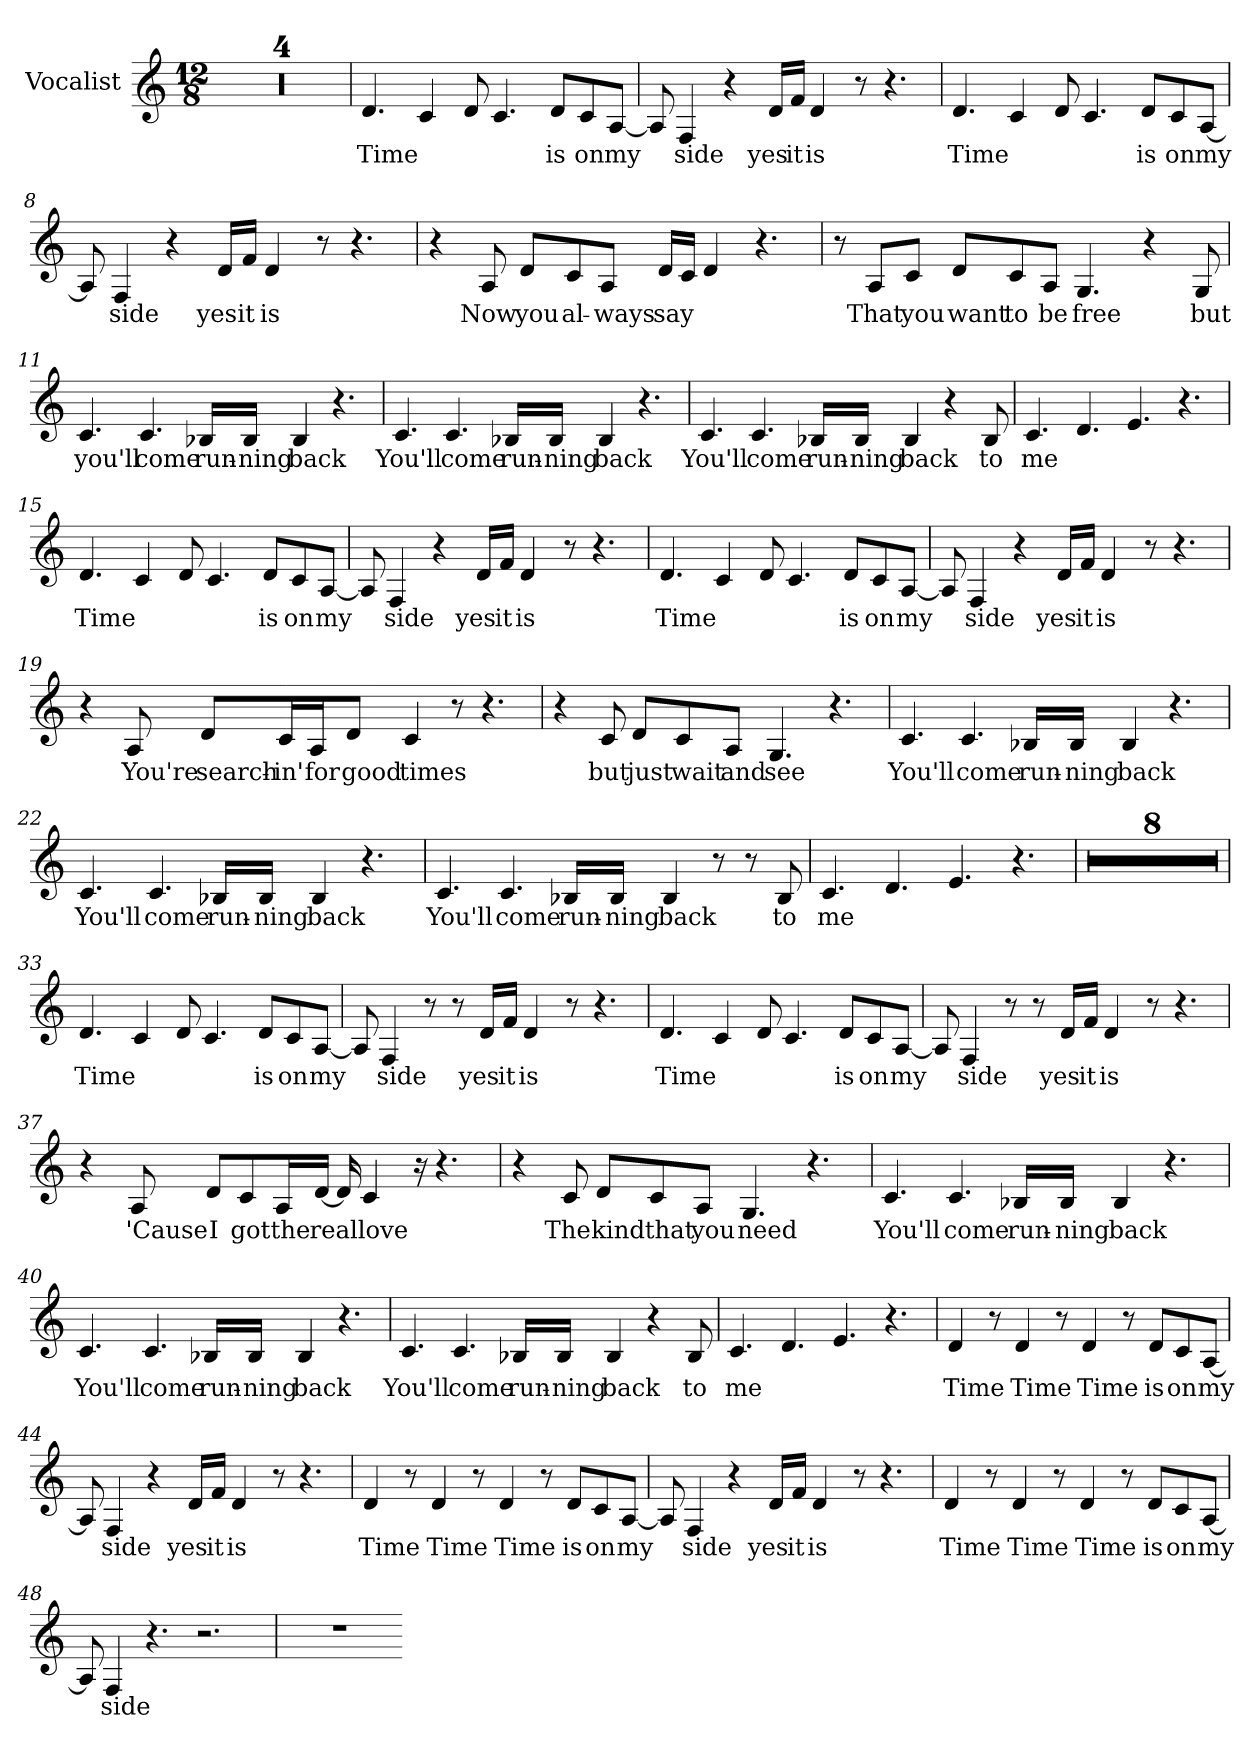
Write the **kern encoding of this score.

**kern	**text
*part1	*part1
*staff1	*staff1
*I"Vocalist	*
*clefG2	*
*M12/8	*
=1	=1
*clefG2	*
*M12/8	*
1.r	.
=2	=2
1.r	.
=3	=3
1.r	.
=4	=4
1.r	.
=5	=5
4.d	Time
4c	_
8d	_
4.c	_
8d/L	is
8c/	on
[8A/J	my
=6	=6
8A]	_
4F	side
4r	.
16d/LL	yes
16f/JJ	it
4d	is
8r	.
4.r	.
=7	=7
4.d	Time
4c	_
8d	_
4.c	_
8d/L	is
8c/	on
[8A/J	my
=8	=8
8A]	_
4F	side
4r	.
16d/LL	yes
16f/JJ	it
4d	is
8r	.
4.r	.
=9	=9
4r	.
8A	Now
8d/L	you
8c/	al-
8A/J	-ways
16d/LL	say
16c/JJ	_
4d	_
4.r	.
=10	=10
8r	.
8A/L	That
8c/J	you
8d/L	want
8c/	to
8A/J	be
4.G	free
4r	.
8G	but
=11	=11
4.c	you'll
4.c	come
16B-X/LL	run-
16B-/JJ	-ning
4B-	back
4.r	.
=12	=12
4.c	You'll
4.c	come
16B-X/LL	run-
16B-/JJ	-ning
4B-	back
4.r	.
=13	=13
4.c	You'll
4.c	come
16B-X/LL	run-
16B-/JJ	-ning
4B-	back
4r	.
8B-	to
=14	=14
4.c	me
4.d	_
4.e	_
4.r	.
=15	=15
4.d	Time
4c	_
8d	_
4.c	_
8d/L	is
8c/	on
[8A/J	my
=16	=16
8A]	_
4F	side
4r	.
16d/LL	yes
16f/JJ	it
4d	is
8r	.
4.r	.
=17	=17
4.d	Time
4c	_
8d	_
4.c	_
8d/L	is
8c/	on
[8A/J	my
=18	=18
8A]	_
4F	side
4r	.
16d/LL	yes
16f/JJ	it
4d	is
8r	.
4.r	.
=19	=19
4r	.
8A	You're
8d/L	search-
16c/L	-in'
16A/J	for
8d/J	good
4c	times
8r	.
4.r	.
=20	=20
4r	.
8c	but
8d/L	just
8c/	wait
8A/J	and
4.G	see
4.r	.
=21	=21
4.c	You'll
4.c	come
16B-X/LL	run-
16B-/JJ	-ning
4B-	back
4.r	.
=22	=22
4.c	You'll
4.c	come
16B-X/LL	run-
16B-/JJ	-ning
4B-	back
4.r	.
=23	=23
4.c	You'll
4.c	come
16B-X/LL	run-
16B-/JJ	-ning
4B-	back
8r	.
8r	.
8B-	to
=24	=24
4.c	me
4.d	_
4.e	_
4.r	.
=25	=25
1.r	.
=26	=26
1.r	.
=27	=27
1.r	.
=28	=28
1.r	.
=29	=29
1.r	.
=30	=30
1.r	.
=31	=31
1.r	.
=32	=32
1.r	.
=33	=33
4.d	Time
4c	_
8d	_
4.c	_
8d/L	is
8c/	on
[8A/J	my
=34	=34
8A]	_
4F	side
8r	.
8r	.
16d/LL	yes
16f/JJ	it
4d	is
8r	.
4.r	.
=35	=35
4.d	Time
4c	_
8d	_
4.c	_
8d/L	is
8c/	on
[8A/J	my
=36	=36
8A]	_
4F	side
8r	.
8r	.
16d/LL	yes
16f/JJ	it
4d	is
8r	.
4.r	.
=37	=37
4r	.
8A	'Cause
8d/L	I
8c/	got
16A/L	the
[16d/JJ	real
16d]	_
4c	love
16r	.
4.r	.
=38	=38
4r	.
8c	The
8d/L	kind
8c/	that
8A/J	you
4.G	need
4.r	.
=39	=39
4.c	You'll
4.c	come
16B-X/LL	run-
16B-/JJ	-ning
4B-	back
4.r	.
=40	=40
4.c	You'll
4.c	come
16B-X/LL	run-
16B-/JJ	-ning
4B-	back
4.r	.
=41	=41
4.c	You'll
4.c	come
16B-X/LL	run-
16B-/JJ	-ning
4B-	back
4r	.
8B-	to
=42	=42
4.c	me
4.d	_
4.e	_
4.r	.
=43	=43
4d	Time
8r	.
4d	Time
8r	.
4d	Time
8r	.
8d/L	is
8c/	on
[8A/J	my
=44	=44
8A]	_
4F	side
4r	.
16d/LL	yes
16f/JJ	it
4d	is
8r	.
4.r	.
=45	=45
4d	Time
8r	.
4d	Time
8r	.
4d	Time
8r	.
8d/L	is
8c/	on
[8A/J	my
=46	=46
8A]	_
4F	side
4r	.
16d/LL	yes
16f/JJ	it
4d	is
8r	.
4.r	.
=47	=47
4d	Time
8r	.
4d	Time
8r	.
4d	Time
8r	.
8d/L	is
8c/	on
[8A/J	my
=48	=48
8A]	_
4F	side
4.r	.
2.r	.
=49	=49
1.r	.
=-	=-
*-	*-
